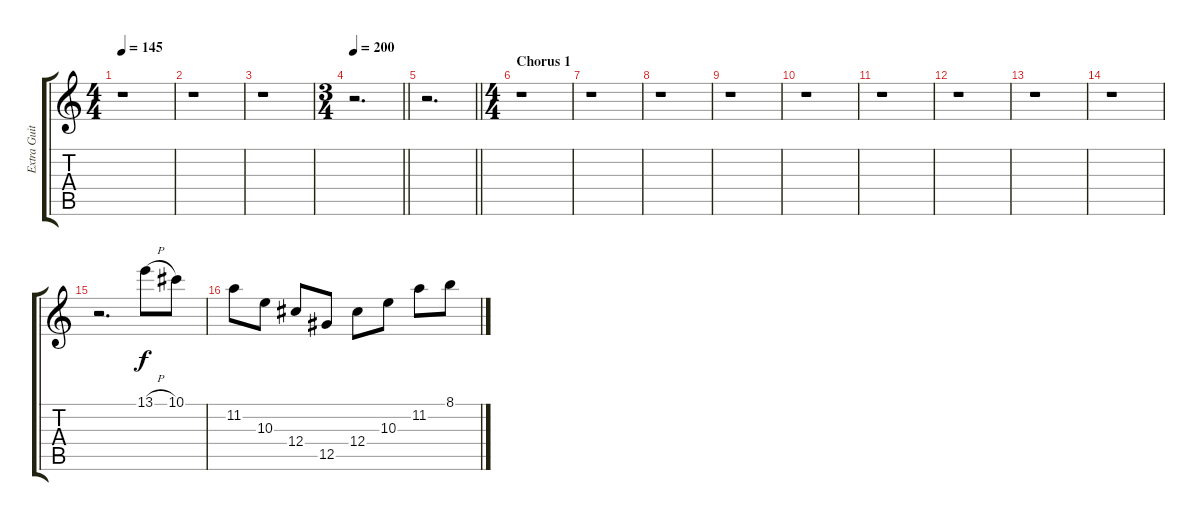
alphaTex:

\track ("Extra Guitar 2" "Extra Guit") {instrument distortionguitar}
\staff {score tabs}
\tuning (Eb4 Bb3 Gb3 Db3 Ab2 Db2) {hide}
\ts (4 4)
\tempo 145
\clef g2
\ks c
r.1{dy f} |
r.1 |
r.1 |
\ts (3 4)
\tempo 200
\barLineRight lightlight
r.2{d} |
\barLineRight lightlight
r.2{d} |
\ts (4 4)
\section ("" "Chorus 1")
r.1 |
r.1 |
r.1 |
r.1 |
r.1 |
r.1 |
r.1 |
r.1 |
r.1 |
r.2{d} 13.1{h}.8 10.1.8 |
11.2.8 10.3.8 12.4.8 12.5.8 12.4.8 10.3.8 11.2.8 8.1{h}.8
